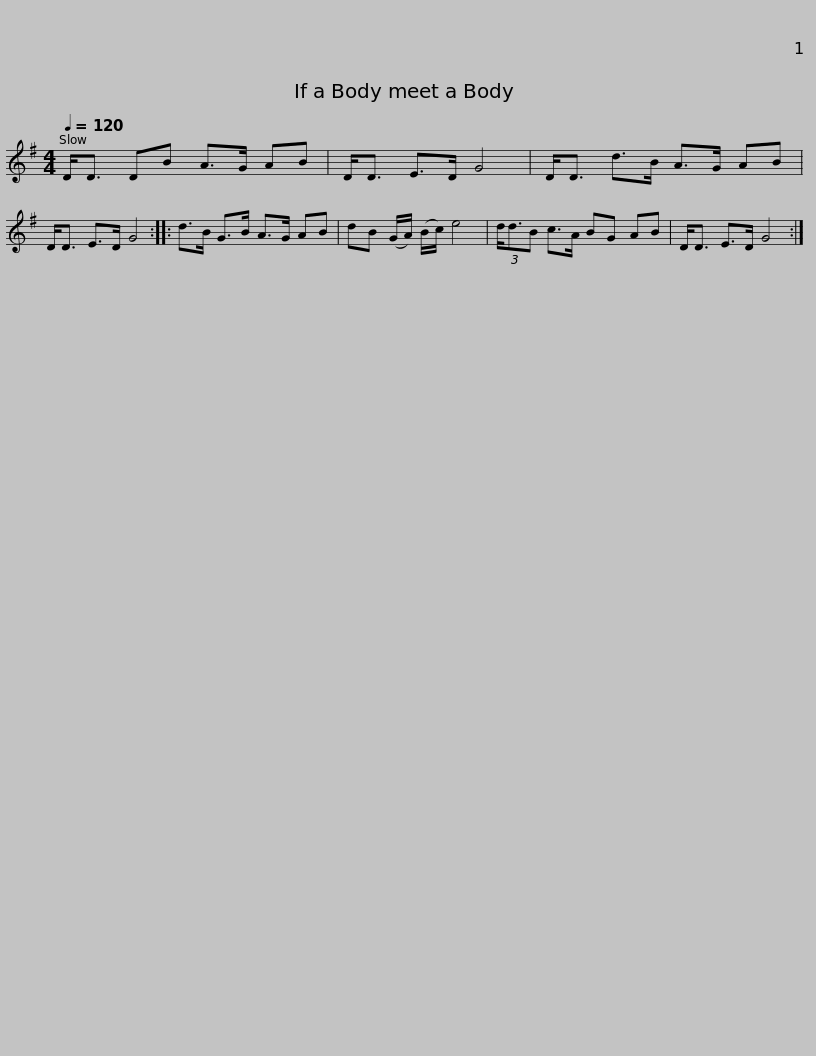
X:1
L:1/8
Q:1/4=120
M:4/4
I:linebreak $
K:G
V:1 treble
V:1
 D<D DB A>G AB | D<D E>D G4 | D<D d>B A>G AB | D<D E>D G4 :: d>B G>B A>G AB |$ %5
 dB (G/A/) (B/c/) e4 | (3d/d3/2B c>A BG AB | D<D E>D G4 :| %8
